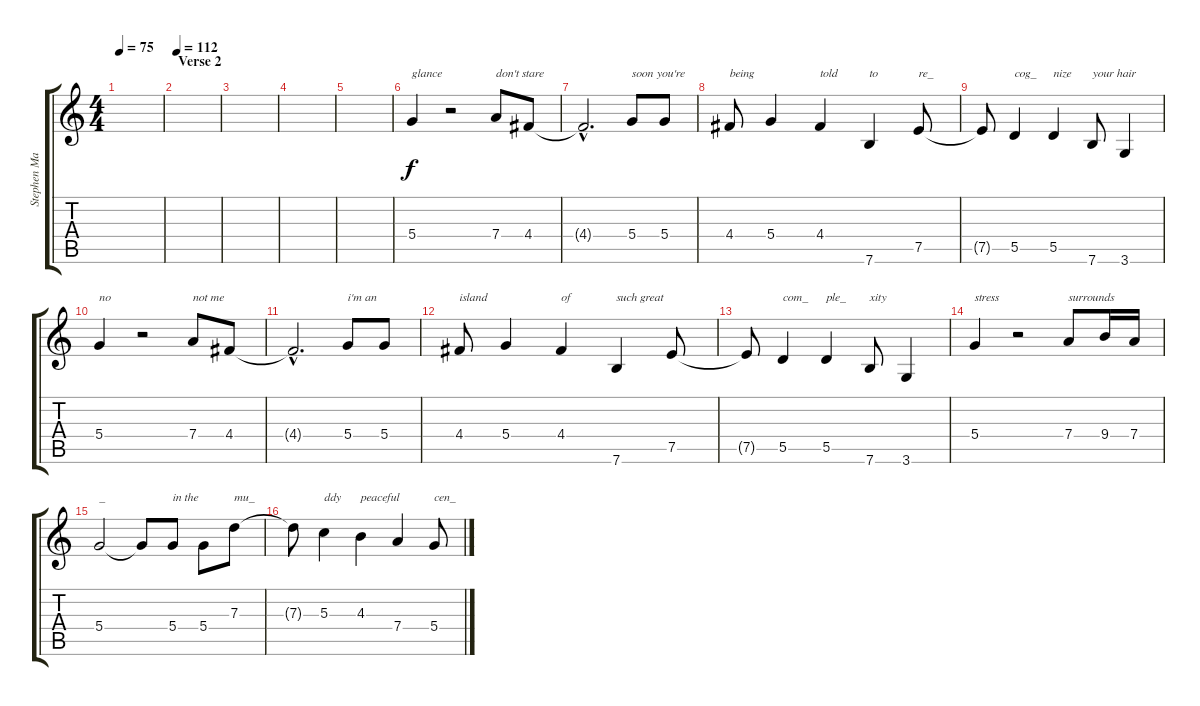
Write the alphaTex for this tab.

\track ("Stephen Malkmus" "Stephen Ma") {instrument synthbass2}
\staff {score tabs}
\tuning (E4 B3 G3 D3 A2 E2) {hide}
\ts (4 4)
\tempo 75
\clef g2
\ks c
|
\section ("" "Verse 2")
\tempo 112
|
|
|
|
5.4.4{txt "glance"} r.2 7.4.8{txt "don't stare"} 4.4.8 |
4.4{hac t}.2{d} 5.4.8{txt "soon you're"} 5.4.8 |
4.4.8{txt "being"} 5.4.4 4.4.4{txt "told"} 7.6.4{txt "to"} 7.5.8{txt "re_"} |
7.5{t}.8 5.5.4{txt "cog_"} 5.5.4{txt "nize"} 7.6.8{txt "your hair"} 3.6.4 |
5.4.4{txt "no"} r.2 7.4.8{txt "not me"} 4.4.8 |
4.4{hac t}.2{d} 5.4.8{txt "i'm an"} 5.4.8 |
4.4.8{txt "island"} 5.4.4 4.4.4{txt "of"} 7.6.4{txt "such great"} 7.5.8 |
7.5{t}.8 5.5.4{txt "com_"} 5.5.4{txt "ple_"} 7.6.8{txt "xity"} 3.6.4 |
5.4.4{txt "stress"} r.2 7.4.8{txt "surrounds"} 9.4.16 7.4.16 |
5.4.2{txt "_"} 5.4{t}.8 5.4.8{txt "in the "} 5.4.8 7.3.8{txt "mu_"} |
7.3{t}.8 5.3.4{txt "ddy"} 4.3.4{txt "peaceful"} 7.4.4 5.4.8{txt "cen_"}
